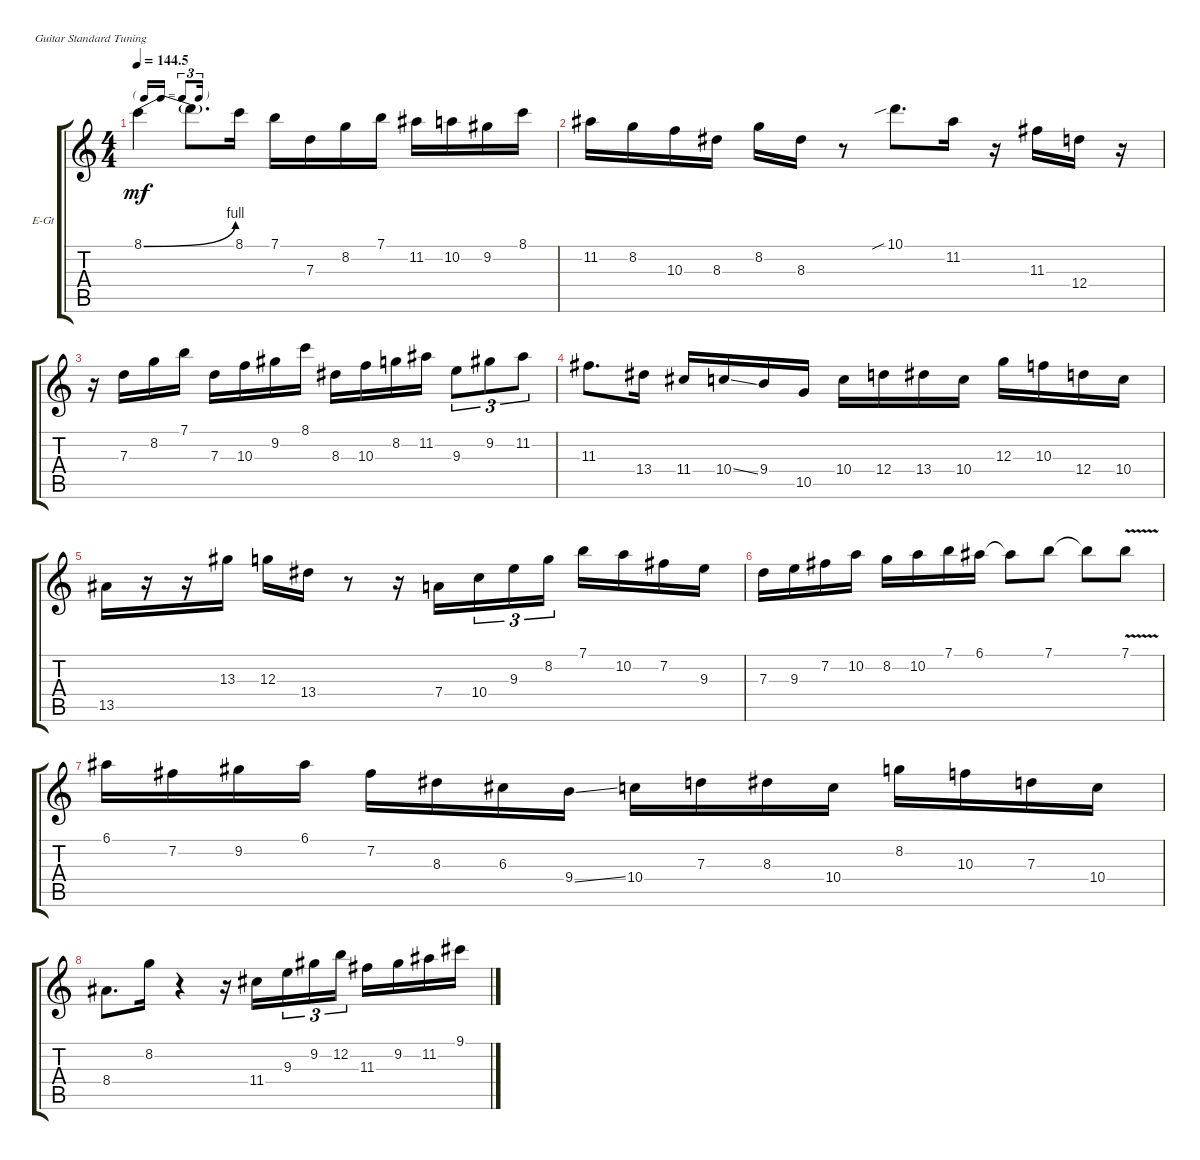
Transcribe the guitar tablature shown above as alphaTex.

\defaultSystemsLayout 4
\bracketExtendMode groupsimilarinstruments
\firstSystemTrackNameOrientation horizontal
\otherSystemsTrackNameOrientation horizontal
\track ("Electric Guitar" "E-Gt") {instrument electricguitarclean}
\staff {score tabs}
\tuning (E4 B3 G3 D3 A2 E2)
\ts (4 4)
\tf triplet16th
\tempo
144.5
\accidentals auto
\clef g2
\ottava regular
\simile none
\scale
1.11728
\ks c
8.1{be (bend 0 0 30 4)}.4{dy mf} 8.1{t}.8{d} 8.1.16 7.1.16 7.3.16 8.2.16 7.1.16 11.2.16 10.2.16 9.2.16 8.1.16 |
\scale
0.960908 11.2.16 8.2.16 10.3.16 8.3.16 8.2.16 8.3.16 r.8 10.1{sib}.8{d} 11.2.16 r.16 11.3.16 12.4.16 r.16 |
\scale
0.960908 r.16 7.3.16 8.2.16 7.1.16 7.3.16 10.3.16 9.2.16 8.1.16 8.3.16 10.3.16 8.2.16 11.2.16 9.3.8{tu (3 2)} 9.2.8{tu (3 2)} 11.2.8{tu (3 2)} |
\scale
0.960908 11.3.8{d} 13.4.16 11.4.16 10.4{ss}.16 9.4.16 10.5.16 10.4.16 12.4.16 13.4.16 10.4.16 12.3.16 10.3.16 12.4.16 10.4.16 |
\scale
1.11728 13.5.16 r.16 r.16 13.3.16 12.3.16 13.4.16 r.8 r.16 7.4.16{beam merge} 10.4.16{tu (3 2) beam merge} 9.3.16{tu (3 2) beam merge} 8.2.16{tu (3 2)} 7.1.16 10.2.16 7.2.16 9.3.16 |
\scale
0.960908 7.3.16 9.3.16 7.2.16 10.2.16 8.2.16 10.2.16 7.1.16 6.1.16 6.1{t}.8 7.1.8 7.1{t}.8 7.1{v}.8 |
\scale
0.960908 6.1.16 7.2.16 9.2.16 6.1.16 7.2.16 8.3.16 6.3.16 9.4{ss}.16 10.4.16 7.3.16 8.3.16 10.4.16 8.2.16 10.3.16 7.3.16 10.4.16 |
\scale
0.960908 8.4.8{d} 8.2.16 r.4 r.16 11.4.16{beam merge} 9.3.16{tu (3 2) beam merge} 9.2.16{tu (3 2) beam merge} 12.2.16{tu (3 2)} 11.3.16 9.2.16 11.2.16 9.1.16
